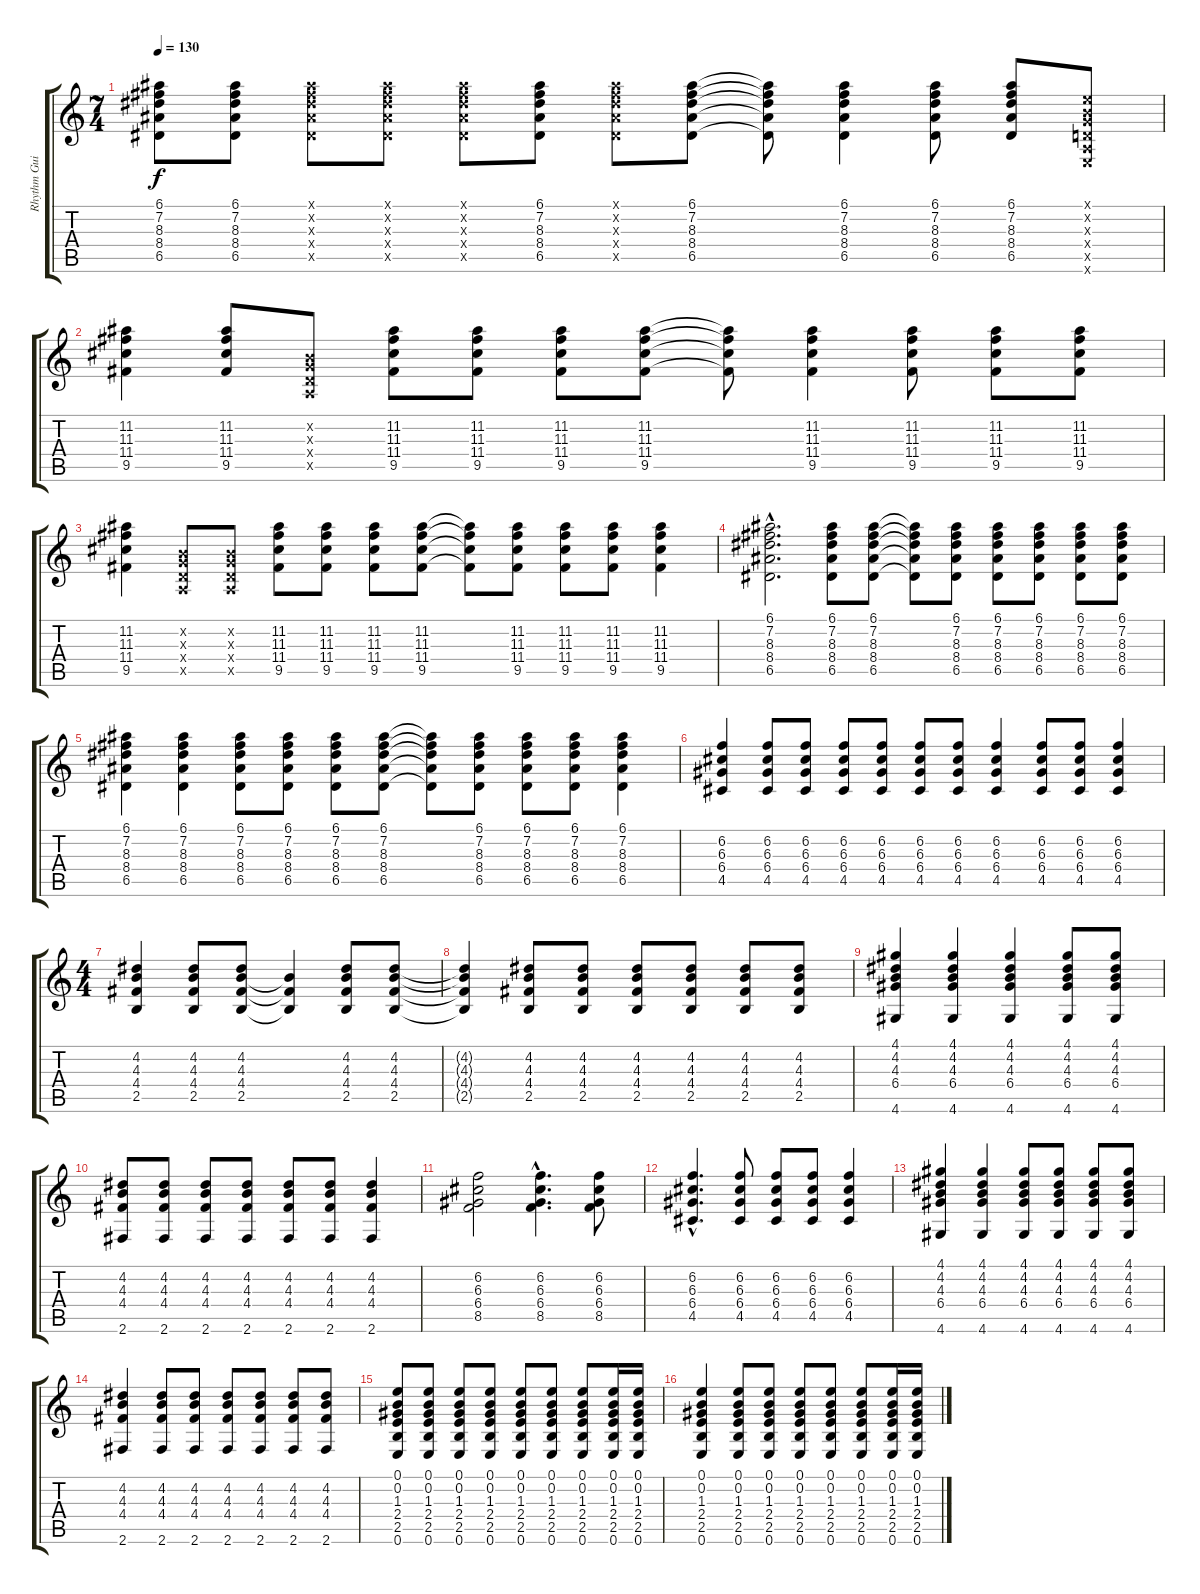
\track ("Rhythm Guitar (Nashville Tuning)" "Rhythm Gui") {instrument acousticguitarsteel}
\staff {score tabs}
\tuning (E4 B3 G3 D3 A2 E2) {hide}
\ts (7 4)
\tempo 130
\clef g2
\ks c
(6.1 7.2 8.3 8.4 6.5).8{dy f} (6.1 7.2 8.3 8.4 6.5).8 (6.1{x} 7.2{x} 8.3{x} 8.4{x} 6.5{x}).8 (6.1{x} 7.2{x} 8.3{x} 8.4{x} 6.5{x}).8 (6.1{x} 7.2{x} 8.3{x} 8.4{x} 6.5{x}).8 (6.1 7.2 8.3 8.4 6.5).8 (6.1{x} 7.2{x} 8.3{x} 8.4{x} 6.5{x}).8 (6.1 7.2 8.3 8.4 6.5).8 (6.1{t} 7.2{t} 8.3{t} 8.4{t} 6.5{t}).8 (6.1 7.2 8.3 8.4 6.5).4 (6.1 7.2 8.3 8.4 6.5).8 (6.1 7.2 8.3 8.4 6.5).8 (0.1{x} 0.2{x} 0.3{x} 0.4{x} 0.5{x} 0.6{x}).8 |
(11.2 11.3 11.4 9.5).4 (11.2 11.3 11.4 9.5).8 (0.2{x} 0.3{x} 0.4{x} 0.5{x}).8 (11.2 11.3 11.4 9.5).8 (11.2 11.3 11.4 9.5).8 (11.2 11.3 11.4 9.5).8 (11.2 11.3 11.4 9.5).8 (11.2{t} 11.3{t} 11.4{t} 9.5{t}).8 (11.2 11.3 11.4 9.5).4 (11.2 11.3 11.4 9.5).8 (11.2 11.3 11.4 9.5).8 (11.2 11.3 11.4 9.5).8 |
(11.2 11.3 11.4 9.5).4 (0.2{x} 0.3{x} 0.4{x} 0.5{x}).8 (0.2{x} 0.3{x} 0.4{x} 0.5{x}).8 (11.2 11.3 11.4 9.5).8 (11.2 11.3 11.4 9.5).8 (11.2 11.3 11.4 9.5).8 (11.2 11.3 11.4 9.5).8 (11.2{t} 11.3{t} 11.4{t} 9.5{t}).8 (11.2 11.3 11.4 9.5).8 (11.2 11.3 11.4 9.5).8 (11.2 11.3 11.4 9.5).8 (11.2 11.3 11.4 9.5).4 |
(6.1{hac} 7.2{hac} 8.3{hac} 8.4{hac} 6.5{hac}).2{d} (6.1 7.2 8.3 8.4 6.5).8 (6.1 7.2 8.3 8.4 6.5).8 (6.1{t} 7.2{t} 8.3{t} 8.4{t} 6.5{t}).8 (6.1 7.2 8.3 8.4 6.5).8 (6.1 7.2 8.3 8.4 6.5).8 (6.1 7.2 8.3 8.4 6.5).8 (6.1 7.2 8.3 8.4 6.5).8 (6.1 7.2 8.3 8.4 6.5).8 |
(6.1 7.2 8.3 8.4 6.5).4 (6.1 7.2 8.3 8.4 6.5).4 (6.1 7.2 8.3 8.4 6.5).8 (6.1 7.2 8.3 8.4 6.5).8 (6.1 7.2 8.3 8.4 6.5).8 (6.1 7.2 8.3 8.4 6.5).8 (6.1{t} 7.2{t} 8.3{t} 8.4{t} 6.5{t}).8 (6.1 7.2 8.3 8.4 6.5).8 (6.1 7.2 8.3 8.4 6.5).8 (6.1 7.2 8.3 8.4 6.5).8 (6.1 7.2 8.3 8.4 6.5).4 |
(6.2 6.3 6.4 4.5).4 (6.2 6.3 6.4 4.5).8 (6.2 6.3 6.4 4.5).8 (6.2 6.3 6.4 4.5).8 (6.2 6.3 6.4 4.5).8 (6.2 6.3 6.4 4.5).8 (6.2 6.3 6.4 4.5).8 (6.2 6.3 6.4 4.5).4 (6.2 6.3 6.4 4.5).8 (6.2 6.3 6.4 4.5).8 (6.2 6.3 6.4 4.5).4 |
\ts (4 4)
(4.2 4.3 4.4 2.5).4 (4.2 4.3 4.4 2.5).8 (4.2 4.3 4.4 2.5).8 (4.3{t} 4.4{t} 2.5{t}).4 (4.2 4.3 4.4 2.5).8 (4.2 4.3 4.4 2.5).8 |
(4.2{t} 4.3{t} 4.4{t} 2.5{t}).4 (4.2 4.3 4.4 2.5).8 (4.2 4.3 4.4 2.5).8 (4.2 4.3 4.4 2.5).8 (4.2 4.3 4.4 2.5).8 (4.2 4.3 4.4 2.5).8 (4.2 4.3 4.4 2.5).8 |
(4.1 4.2 4.3 6.4 4.6).4 (4.1 4.2 4.3 6.4 4.6).4 (4.1 4.2 4.3 6.4 4.6).4 (4.1 4.2 4.3 6.4 4.6).8 (4.1 4.2 4.3 6.4 4.6).8 |
(4.2 4.3 4.4 2.6).8 (4.2 4.3 4.4 2.6).8 (4.2 4.3 4.4 2.6).8 (4.2 4.3 4.4 2.6).8 (4.2 4.3 4.4 2.6).8 (4.2 4.3 4.4 2.6).8 (4.2 4.3 4.4 2.6).4 |
(6.2 6.3 6.4 8.5).2 (6.2{hac} 6.3{hac} 6.4{hac} 8.5{hac}).4{d} (6.2 6.3 6.4 8.5).8 |
(6.2{hac} 6.3{hac} 6.4{hac} 4.5{hac}).4{d} (6.2 6.3 6.4 4.5).8 (6.2 6.3 6.4 4.5).8 (6.2 6.3 6.4 4.5).8 (6.2 6.3 6.4 4.5).4 |
(4.1 4.2 4.3 6.4 4.6).4 (4.1 4.2 4.3 6.4 4.6).4 (4.1 4.2 4.3 6.4 4.6).8 (4.1 4.2 4.3 6.4 4.6).8 (4.1 4.2 4.3 6.4 4.6).8 (4.1 4.2 4.3 6.4 4.6).8 |
(4.2 4.3 4.4 2.6).4 (4.2 4.3 4.4 2.6).8 (4.2 4.3 4.4 2.6).8 (4.2 4.3 4.4 2.6).8 (4.2 4.3 4.4 2.6).8 (4.2 4.3 4.4 2.6).8 (4.2 4.3 4.4 2.6).8 |
(0.1 0.2 1.3 2.4 2.5 0.6).8 (0.1 0.2 1.3 2.4 2.5 0.6).8 (0.1 0.2 1.3 2.4 2.5 0.6).8 (0.1 0.2 1.3 2.4 2.5 0.6).8 (0.1 0.2 1.3 2.4 2.5 0.6).8 (0.1 0.2 1.3 2.4 2.5 0.6).8 (0.1 0.2 1.3 2.4 2.5 0.6).8 (0.1 0.2 1.3 2.4 2.5 0.6).16 (0.1 0.2 1.3 2.4 2.5 0.6).16 |
(0.1 0.2 1.3 2.4 2.5 0.6).4 (0.1 0.2 1.3 2.4 2.5 0.6).8 (0.1 0.2 1.3 2.4 2.5 0.6).8 (0.1 0.2 1.3 2.4 2.5 0.6).8 (0.1 0.2 1.3 2.4 2.5 0.6).8 (0.1 0.2 1.3 2.4 2.5 0.6).8 (0.1 0.2 1.3 2.4 2.5 0.6).16 (0.1 0.2 1.3 2.4 2.5 0.6).16
